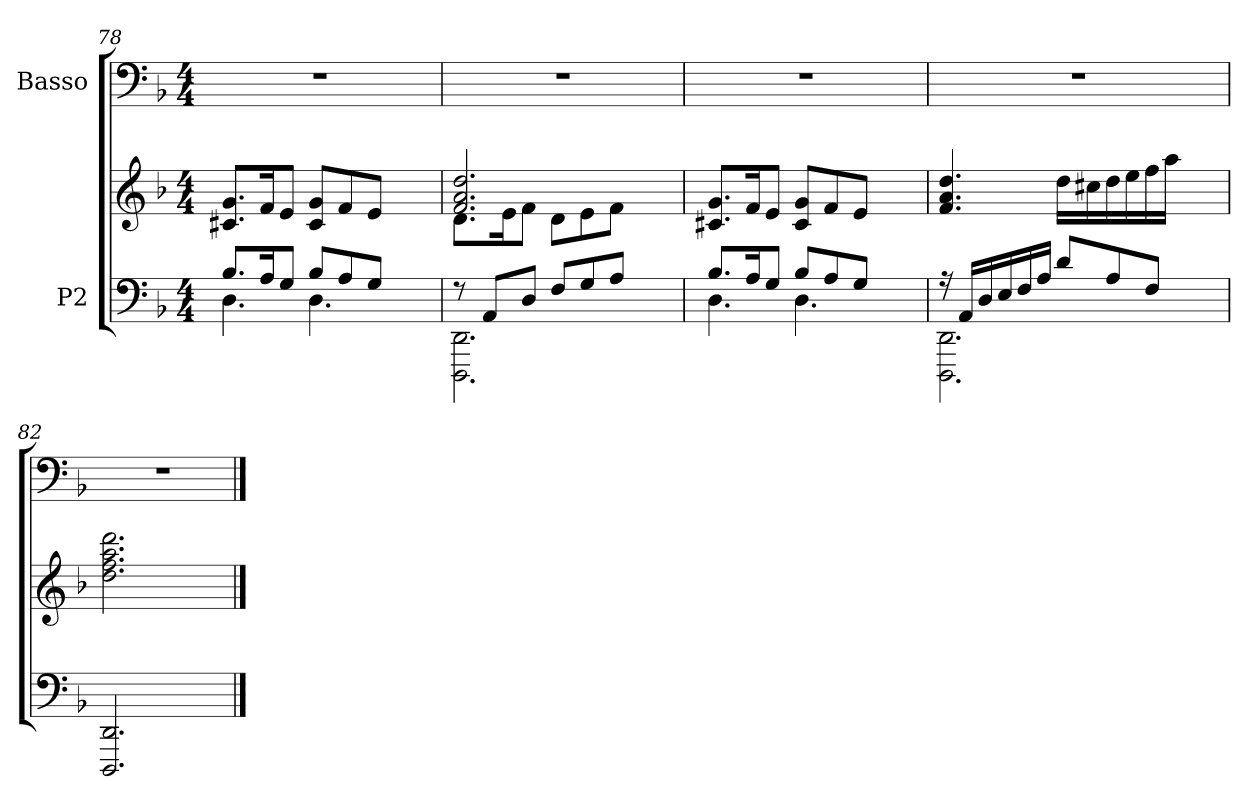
**kern	**kern	**kern
*part2	*part2	*part1
*staff3	*staff2	*staff1
*I"P2	*	*I"Basso
*clefF4	*clefG2	*clefF4
*k[b-]	*k[b-]	*k[b-]
*d:	*d:	*d:
*M4/4	*M4/4	*M4/4
=78	=78	=78
*^	*	*
!	!	!	!LO:N:vis=1
8.B-i/L	4.Di\	8.c#Xi/ 8.giL	1r
16Ai/K	.	16fi/K	.
8Gi/J	.	8ei/J	.
8B-i/L	4.Di\	8c#i/ 8giL	.
8Ai/	.	8fi/	.
8Gi/J	.	8ei/J	.
4ryy	4ryy	4ryy	.
=79	=79	=79	=79
*	*	*^	*
!	!	!	!	!LO:N:vis=1
8r	2.DDDi\ 2.DDi	2.fi/ 2.ai 2.ddi	8.di\L	1r
8AAi/L	.	.	.	.
.	.	.	16ei\K	.
8Di/J	.	.	8fi\J	.
8Fi/L	.	.	8di\L	.
8Gi/	.	.	8ei\	.
8Ai/J	.	.	8fi\J	.
4ryy	4ryy	4ryy	4ryy	.
!!LO:LB:g=z
=80	=80	=80	=80	=80
!	!	!	!	!LO:N:vis=1
*	*	*v	*v	*
8.B-i/L	4.Di\	8.c#Xi/ 8.giL	1r
16Ai/K	.	16fi/K	.
8Gi/J	.	8ei/J	.
8B-i/L	4.Di\	8c#i/ 8giL	.
8Ai/	.	8fi/	.
8Gi/J	.	8ei/J	.
4ryy	4ryy	4ryy	.
=81	=81	=81	=81
!	!	!	!LO:N:vis=1
16r	2.DDDi\ 2.DDi	4.fi/ 4.ai 4.ddi	1r
16AAi/LL	.	.	.
16Di/	.	.	.
16Ei/	.	.	.
16Fi/	.	.	.
16Ai/JJ	.	.	.
8di/L	.	16ddi\LL	.
.	.	16cc#Xi\	.
8Ai/	.	16ddi\	.
.	.	16eei\	.
8Fi/J	.	16ffi\	.
.	.	16aai\JJ	.
4ryy	4ryy	4ryy	.
=82	=82	=82	=82
!	!	!	!LO:N:vis=1
*v	*v	*	*
2.DDDi/ 2.DDi	2.ddi\ 2.ffi 2.aai 2.dddi	1r
4ryy	4ryy	.
==	==	==
*-	*-	*-
